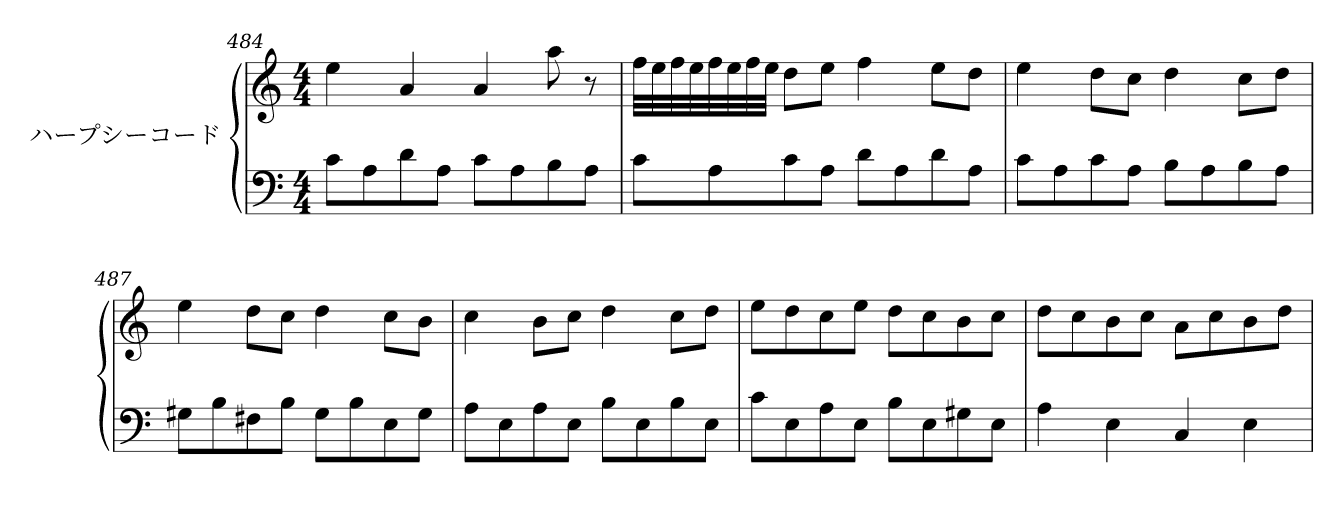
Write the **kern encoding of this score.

**kern	**kern
*part1	*part1
*staff2	*staff1
*I"ハープシーコード	*
*clefF4	*clefG2
*k[]	*k[]
*M4/4	*M4/4
=484	=484
8c\L	4ee\
8A\	.
8d\	4a/
8A\J	.
8c\L	4a/
8A\	.
8B\	8aa\
8A\J	8r
=485	=485
8c\L	32ff\LLL
.	32ee\
.	32ff\
.	32ee\
8A\	32ff\
.	32ee\
.	32ff\
.	32ee\JJJ
8c\	8dd\L
8A\J	8ee\J
8d\L	4ff\
8A\	.
8d\	8ee\L
8A\J	8dd\J
!!LO:LB:g=z
=486	=486
8c\L	4ee\
8A\	.
8c\	8dd\L
8A\J	8cc\J
8B\L	4dd\
8A\	.
8B\	8cc\L
8A\J	8dd\J
=487	=487
8G#X\L	4ee\
8B\	.
8F#X\	8dd\L
8B\J	8cc\J
8G#\L	4dd\
8B\	.
8E\	8cc\L
8G#\J	8b\J
=488	=488
8A\L	4cc\
8E\	.
8A\	8b\L
8E\J	8cc\J
8B\L	4dd\
8E\	.
8B\	8cc\L
8E\J	8dd\J
=489	=489
8c\L	8ee\L
8E\	8dd\
8A\	8cc\
8E\J	8ee\J
8B\L	8dd\L
8E\	8cc\
8G#X\	8b\
8E\J	8cc\J
=490	=490
4A\	8dd\L
.	8cc\
4E\	8b\
.	8cc\J
4C/	8a\L
.	8cc\
4E\	8b\
.	8dd\J
=	=
*-	*-
